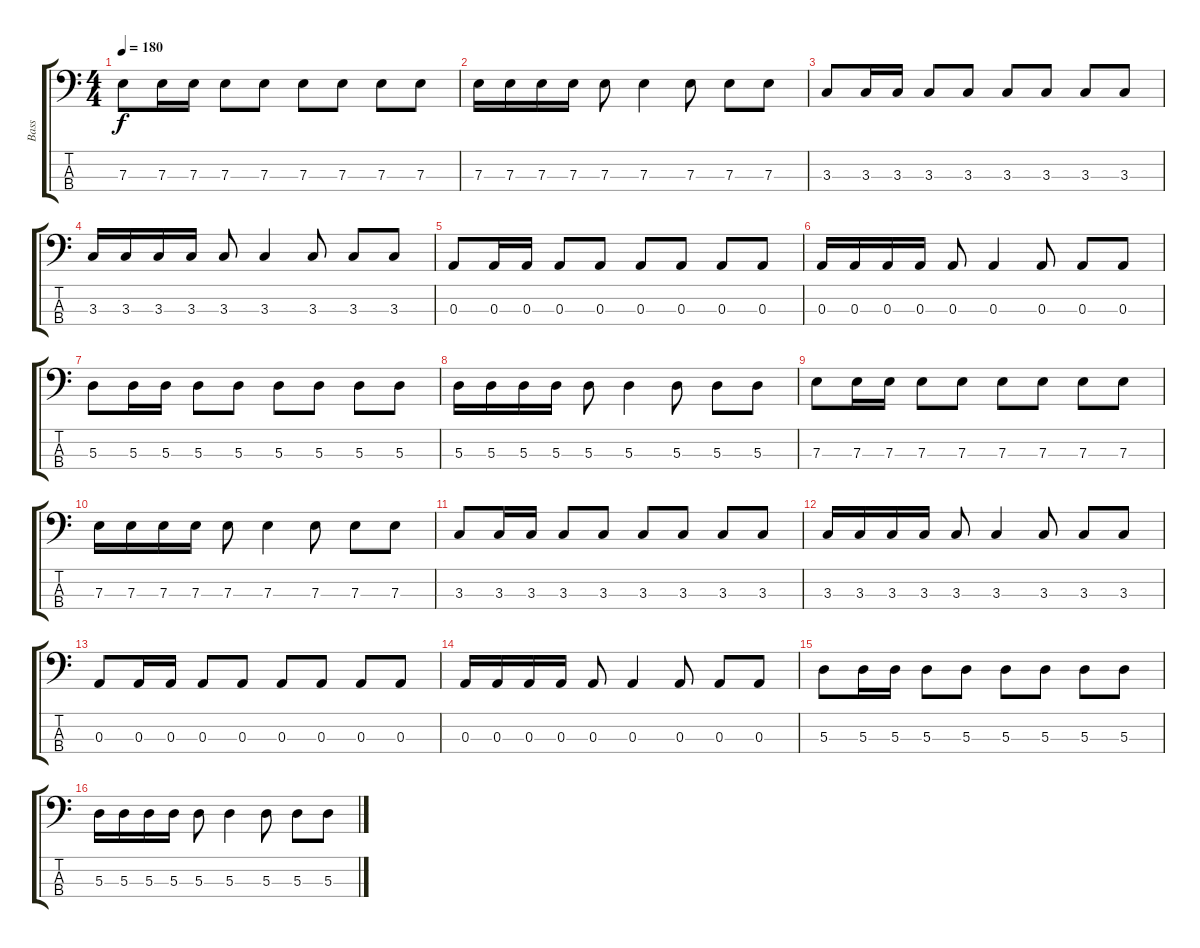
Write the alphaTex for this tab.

\track ("Bass" "Bass") {instrument electricbassfinger}
\staff {score tabs}
\tuning (G2 D2 A1 E1) {hide}
\ts (4 4)
\tempo 180
\clef f4
\ks c
7.3.8{dy f} 7.3.16 7.3.16 7.3.8 7.3.8 7.3.8 7.3.8 7.3.8 7.3.8 |
7.3.16 7.3.16 7.3.16 7.3.16 7.3.8 7.3.4 7.3.8 7.3.8 7.3.8 |
3.3.8 3.3.16 3.3.16 3.3.8 3.3.8 3.3.8 3.3.8 3.3.8 3.3.8 |
3.3.16 3.3.16 3.3.16 3.3.16 3.3.8 3.3.4 3.3.8 3.3.8 3.3.8 |
0.3.8 0.3.16 0.3.16 0.3.8 0.3.8 0.3.8 0.3.8 0.3.8 0.3.8 |
0.3.16 0.3.16 0.3.16 0.3.16 0.3.8 0.3.4 0.3.8 0.3.8 0.3.8 |
5.3.8 5.3.16 5.3.16 5.3.8 5.3.8 5.3.8 5.3.8 5.3.8 5.3.8 |
5.3.16 5.3.16 5.3.16 5.3.16 5.3.8 5.3.4 5.3.8 5.3.8 5.3.8 |
7.3.8 7.3.16 7.3.16 7.3.8 7.3.8 7.3.8 7.3.8 7.3.8 7.3.8 |
7.3.16 7.3.16 7.3.16 7.3.16 7.3.8 7.3.4 7.3.8 7.3.8 7.3.8 |
3.3.8 3.3.16 3.3.16 3.3.8 3.3.8 3.3.8 3.3.8 3.3.8 3.3.8 |
3.3.16 3.3.16 3.3.16 3.3.16 3.3.8 3.3.4 3.3.8 3.3.8 3.3.8 |
0.3.8 0.3.16 0.3.16 0.3.8 0.3.8 0.3.8 0.3.8 0.3.8 0.3.8 |
0.3.16 0.3.16 0.3.16 0.3.16 0.3.8 0.3.4 0.3.8 0.3.8 0.3.8 |
5.3.8 5.3.16 5.3.16 5.3.8 5.3.8 5.3.8 5.3.8 5.3.8 5.3.8 |
5.3.16 5.3.16 5.3.16 5.3.16 5.3.8 5.3.4 5.3.8 5.3.8 5.3.8
